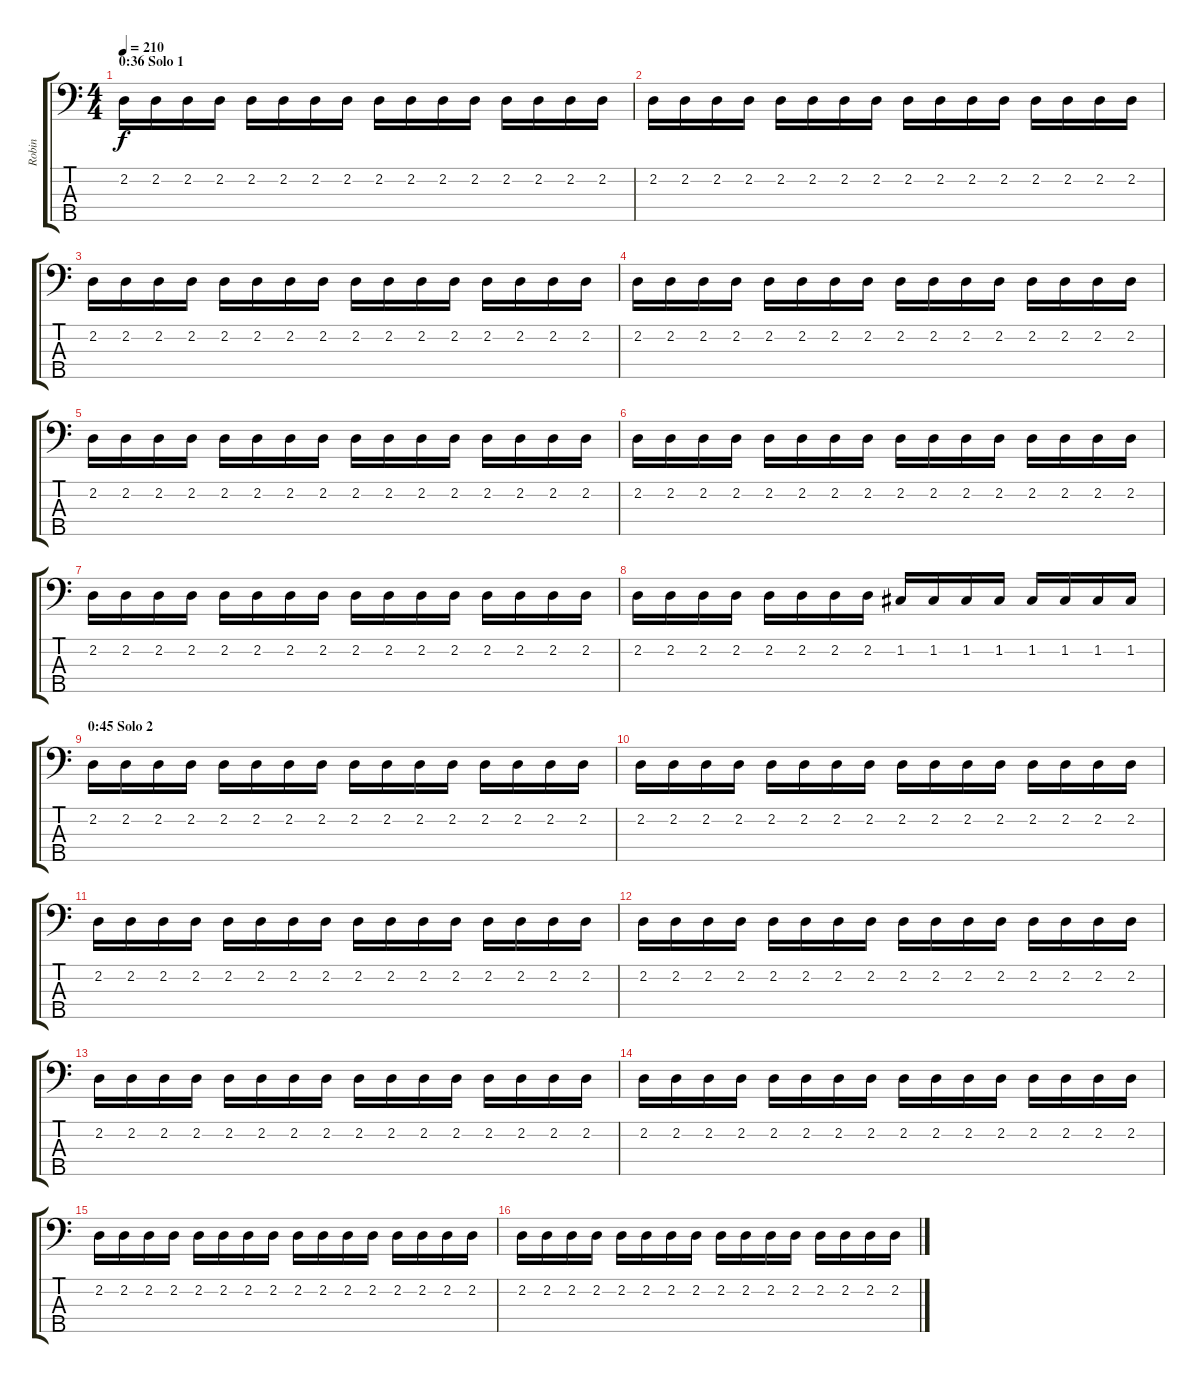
\track ("Robin" "Robin") {instrument electricbasspick}
\staff {score tabs}
\tuning (F2 C2 G1 D1 A0) {hide}
\ts (4 4)
\section ("" "0:36 Solo 1")
\tempo 210
\clef f4
\ks c
2.2.16{dy f} 2.2.16 2.2.16 2.2.16 2.2.16 2.2.16 2.2.16 2.2.16 2.2.16 2.2.16 2.2.16 2.2.16 2.2.16 2.2.16 2.2.16 2.2.16 |
2.2.16 2.2.16 2.2.16 2.2.16 2.2.16 2.2.16 2.2.16 2.2.16 2.2.16 2.2.16 2.2.16 2.2.16 2.2.16 2.2.16 2.2.16 2.2.16 |
2.2.16 2.2.16 2.2.16 2.2.16 2.2.16 2.2.16 2.2.16 2.2.16 2.2.16 2.2.16 2.2.16 2.2.16 2.2.16 2.2.16 2.2.16 2.2.16 |
2.2.16 2.2.16 2.2.16 2.2.16 2.2.16 2.2.16 2.2.16 2.2.16 2.2.16 2.2.16 2.2.16 2.2.16 2.2.16 2.2.16 2.2.16 2.2.16 |
2.2.16 2.2.16 2.2.16 2.2.16 2.2.16 2.2.16 2.2.16 2.2.16 2.2.16 2.2.16 2.2.16 2.2.16 2.2.16 2.2.16 2.2.16 2.2.16 |
2.2.16 2.2.16 2.2.16 2.2.16 2.2.16 2.2.16 2.2.16 2.2.16 2.2.16 2.2.16 2.2.16 2.2.16 2.2.16 2.2.16 2.2.16 2.2.16 |
2.2.16 2.2.16 2.2.16 2.2.16 2.2.16 2.2.16 2.2.16 2.2.16 2.2.16 2.2.16 2.2.16 2.2.16 2.2.16 2.2.16 2.2.16 2.2.16 |
2.2.16 2.2.16 2.2.16 2.2.16 2.2.16 2.2.16 2.2.16 2.2.16 1.2.16 1.2.16 1.2.16 1.2.16 1.2.16 1.2.16 1.2.16 1.2.16 |
\section ("" "0:45 Solo 2")
2.2.16 2.2.16 2.2.16 2.2.16 2.2.16 2.2.16 2.2.16 2.2.16 2.2.16 2.2.16 2.2.16 2.2.16 2.2.16 2.2.16 2.2.16 2.2.16 |
2.2.16 2.2.16 2.2.16 2.2.16 2.2.16 2.2.16 2.2.16 2.2.16 2.2.16 2.2.16 2.2.16 2.2.16 2.2.16 2.2.16 2.2.16 2.2.16 |
2.2.16 2.2.16 2.2.16 2.2.16 2.2.16 2.2.16 2.2.16 2.2.16 2.2.16 2.2.16 2.2.16 2.2.16 2.2.16 2.2.16 2.2.16 2.2.16 |
2.2.16 2.2.16 2.2.16 2.2.16 2.2.16 2.2.16 2.2.16 2.2.16 2.2.16 2.2.16 2.2.16 2.2.16 2.2.16 2.2.16 2.2.16 2.2.16 |
2.2.16 2.2.16 2.2.16 2.2.16 2.2.16 2.2.16 2.2.16 2.2.16 2.2.16 2.2.16 2.2.16 2.2.16 2.2.16 2.2.16 2.2.16 2.2.16 |
2.2.16 2.2.16 2.2.16 2.2.16 2.2.16 2.2.16 2.2.16 2.2.16 2.2.16 2.2.16 2.2.16 2.2.16 2.2.16 2.2.16 2.2.16 2.2.16 |
2.2.16 2.2.16 2.2.16 2.2.16 2.2.16 2.2.16 2.2.16 2.2.16 2.2.16 2.2.16 2.2.16 2.2.16 2.2.16 2.2.16 2.2.16 2.2.16 |
2.2.16 2.2.16 2.2.16 2.2.16 2.2.16 2.2.16 2.2.16 2.2.16 2.2.16 2.2.16 2.2.16 2.2.16 2.2.16 2.2.16 2.2.16 2.2.16
